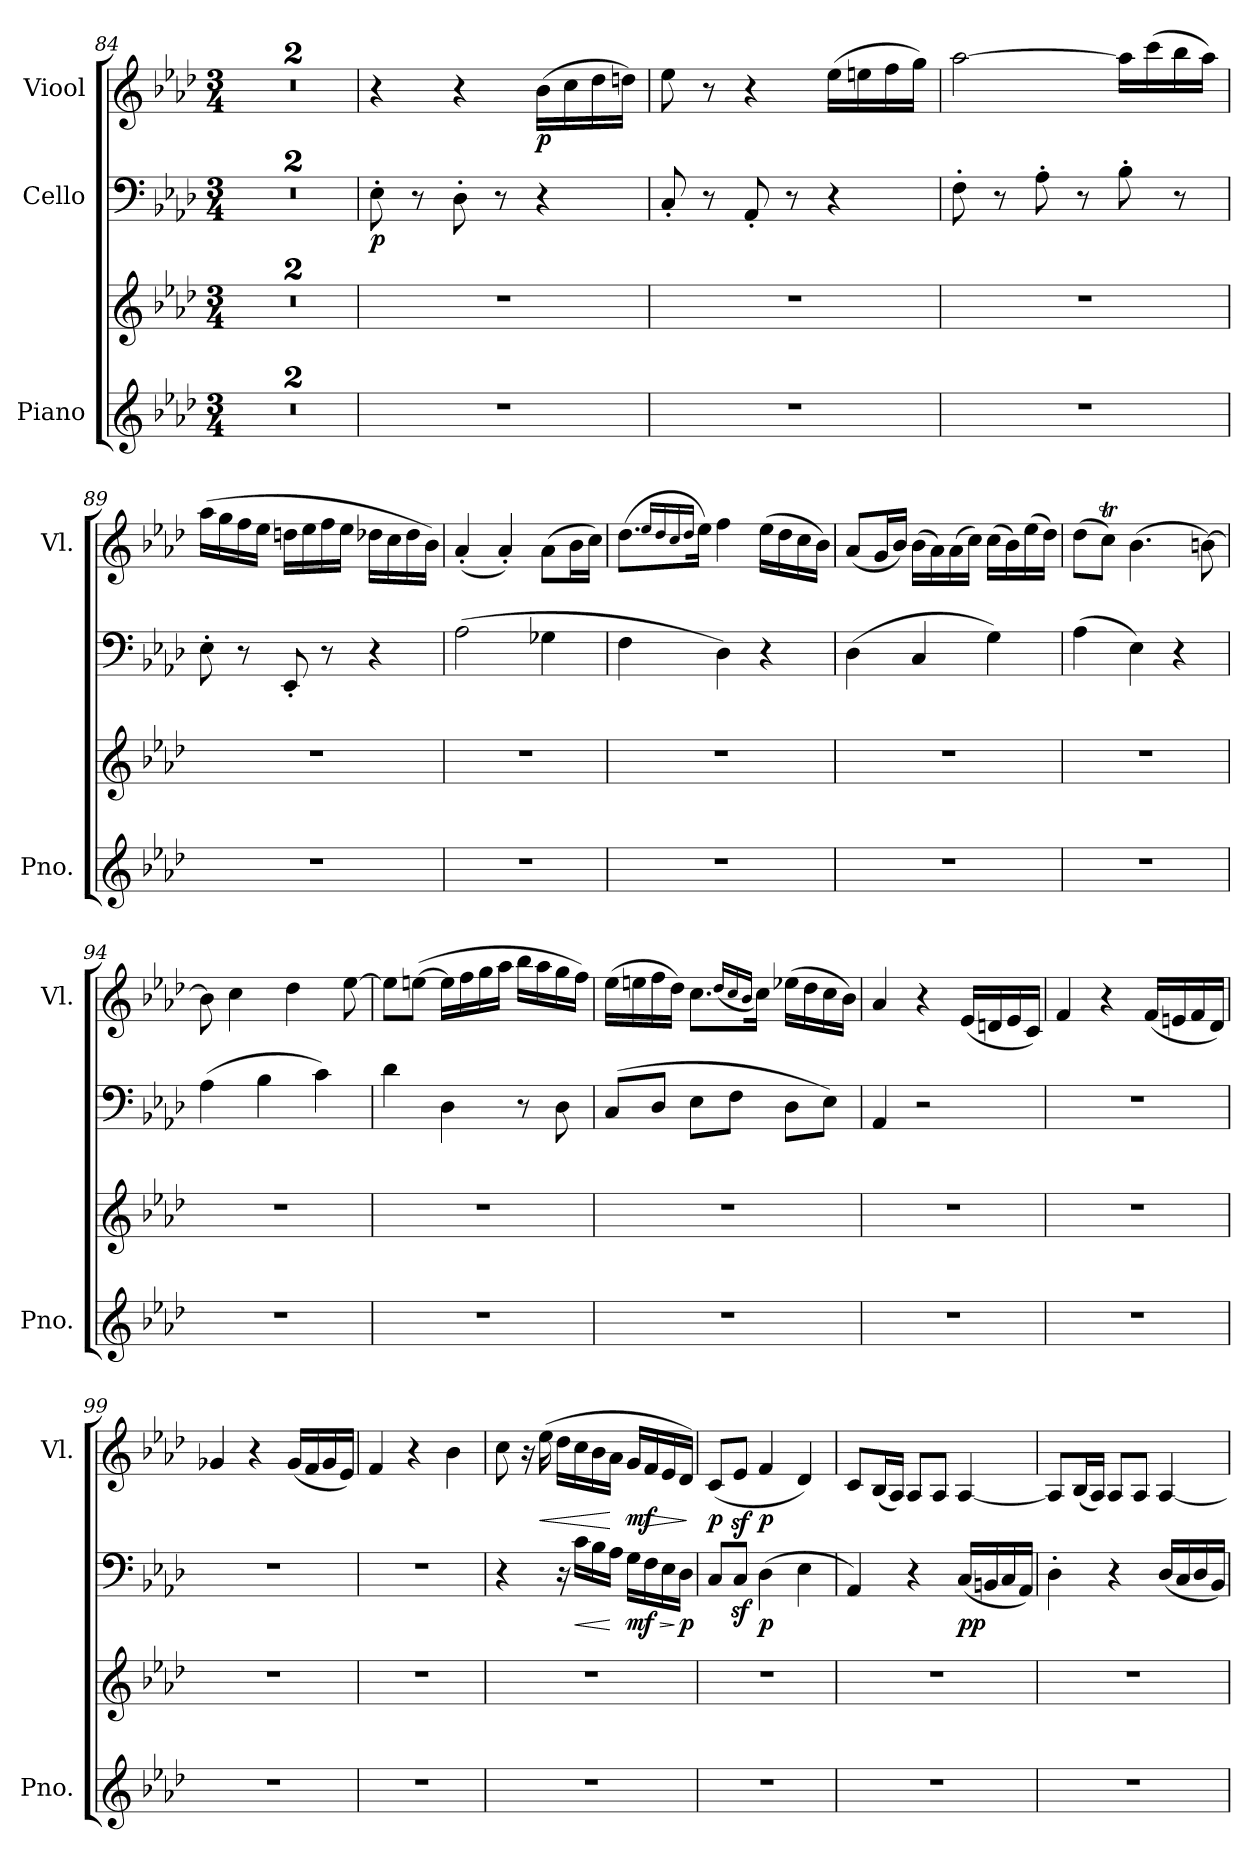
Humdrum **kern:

**kern	**kern	**kern	**dynam	**kern	**dynam
*part3	*part3	*part2	*part2	*part1	*part1
*staff4	*staff3	*staff2	*staff2	*staff1	*staff1
*I"Piano	*	*I"Cello	*	*I"Viool	*
*I'Pno.	*	*	*	*I'Vl.	*
*clefG2	*clefG2	*clefF4	*	*clefG2	*
*k[b-e-a-d-]	*k[b-e-a-d-]	*k[b-e-a-d-]	*	*k[b-e-a-d-]	*
*M3/4	*M3/4	*M3/4	*	*M3/4	*
=84	=84	=84	=84	=84	=84
2.r	2.r	2.r	.	2.r	.
=85	=85	=85	=85	=85	=85
2.r	2.r	2.r	.	2.r	.
=86	=86	=86	=86	=86	=86
!	!	!	!LO:DY:b	!	!
2.r	2.r	8E-'\	p	4r	.
.	.	8r	.	.	.
.	.	8D-'\	.	4r	.
.	.	8r	.	.	.
!	!	!	!	!	!LO:DY:b
.	.	4r	.	(>16b-\LL	p
.	.	.	.	16cc\	.
.	.	.	.	16dd-\	.
.	.	.	.	16ddn\JJ)	.
=87	=87	=87	=87	=87	=87
2.r	2.r	8C'/	.	8ee-\	.
.	.	8r	.	8r	.
.	.	8AA-'/	.	4r	.
.	.	8r	.	.	.
.	.	4r	.	(>16ee-\LL	.
.	.	.	.	16een\	.
.	.	.	.	16ff\	.
.	.	.	.	16gg\JJ)	.
!!LO:LB:g=z
=88	=88	=88	=88	=88	=88
2.r	2.r	8F'\	.	[2aa-\	.
.	.	8r	.	.	.
.	.	8A-'\	.	.	.
.	.	8r	.	.	.
.	.	8B-'\	.	16aa-\LL]	.
.	.	.	.	(>16ccc\	.
.	.	8r	.	16bb-\	.
.	.	.	.	16aa-\JJ)	.
=89	=89	=89	=89	=89	=89
2.r	2.r	8E-'\	.	(>16aa-\LL	.
.	.	.	.	16gg\	.
.	.	8r	.	16ff\	.
.	.	.	.	16ee-\JJ	.
.	.	8EE-'/	.	16ddn\LL	.
.	.	.	.	16ee-\	.
.	.	8r	.	16ff\	.
.	.	.	.	16ee-\JJ	.
.	.	4r	.	16dd-X\LL	.
.	.	.	.	16cc\	.
.	.	.	.	16dd-\	.
.	.	.	.	16b-\JJ)	.
=90	=90	=90	=90	=90	=90
2.r	2.r	(>2A-\	.	(<4a-'/	.
.	.	.	.	4a-'/)	.
.	.	4G-X\	.	(>8a-\L	.
.	.	.	.	16b-\L	.
.	.	.	.	16cc\JJ)	.
=91	=91	=91	=91	=91	=91
2.r	2.r	4F\	.	(>8.dd-\L	.
.	.	.	.	16qee-/LL	.
.	.	.	.	16qdd-/	.
.	.	.	.	16qcc/	.
.	.	.	.	16qdd-/JJ	.
.	.	.	.	16ee-\Jk)	.
.	.	4D-\)	.	4ff\	.
.	.	4r	.	(>16ee-\LL	.
.	.	.	.	16dd-\	.
.	.	.	.	16cc\	.
.	.	.	.	16b-\JJ)	.
!!LO:PB:g=z
=92	=92	=92	=92	=92	=92
2.r	2.r	(>4D-\	.	(<8a-/L	.
.	.	.	.	16g/L	.
.	.	.	.	16b-/JJ)	.
.	.	4C/	.	(>16b-\LL	.
.	.	.	.	16a-\)	.
.	.	.	.	(>16a-\	.
.	.	.	.	16cc\JJ)	.
.	.	4G\)	.	(>16cc\LL	.
.	.	.	.	16b-\)	.
.	.	.	.	(>16ee-\	.
.	.	.	.	16dd-\JJ)	.
=93	=93	=93	=93	=93	=93
2.r	2.r	(>4A-\	.	(>8dd-\L	.
.	.	.	.	8cct\J)	.
.	.	4E-\)	.	(>4.b-\	.
.	.	4r	.	.	.
.	.	.	.	[8bn\)	.
=94	=94	=94	=94	=94	=94
2.r	2.r	(>4A-\	.	8b\]	.
.	.	.	.	4cc\	.
.	.	4B-\	.	.	.
.	.	.	.	4dd-\	.
.	.	4c\)	.	.	.
.	.	.	.	[8ee-\	.
=95	=95	=95	=95	=95	=95
2.r	2.r	4d-\	.	8ee-\L]	.
.	.	.	.	(>[8een\J	.
.	.	4D-\	.	16ee\LL]	.
.	.	.	.	16ff\	.
.	.	.	.	16gg\	.
.	.	.	.	16aa-\JJ	.
.	.	8r	.	16bb-\LL	.
.	.	.	.	16aa-\	.
.	.	8D-\	.	16gg\	.
.	.	.	.	16ff\JJ)	.
!!LO:LB:g=z
=96	=96	=96	=96	=96	=96
2.r	2.r	(>8C/L	.	(>16ee-\LL	.
.	.	.	.	16een\	.
.	.	8D-/J	.	16ff\	.
.	.	.	.	16dd-\JJ)	.
.	.	8E-\L	.	8.cc\L	.
.	.	8F\J	.	.	.
.	.	.	.	(<16qdd-/LL	.
.	.	.	.	16qcc/	.
.	.	.	.	16qb-/JJ	.
.	.	.	.	16cc\Jk)	.
.	.	8D-\L	.	(>16ee-X\LL	.
.	.	.	.	16dd-\	.
.	.	8E-\J)	.	16cc\	.
.	.	.	.	16b-\JJ)	.
=97	=97	=97	=97	=97	=97
2.r	2.r	4AA-/	.	4a-/	.
.	.	2r	.	4r	.
.	.	.	.	(<16e-/LL	.
.	.	.	.	16dn/	.
.	.	.	.	16e-/	.
.	.	.	.	16c/JJ)	.
=98	=98	=98	=98	=98	=98
2.r	2.r	2.r	.	4f/	.
.	.	.	.	4r	.
.	.	.	.	(<16f/LL	.
.	.	.	.	16en/	.
.	.	.	.	16f/	.
.	.	.	.	16d-/JJ)	.
=99	=99	=99	=99	=99	=99
2.r	2.r	2.r	.	4g-X/	.
.	.	.	.	4r	.
.	.	.	.	(<16g-/LL	.
.	.	.	.	16f/	.
.	.	.	.	16g-/	.
.	.	.	.	16e-/JJ)	.
=100	=100	=100	=100	=100	=100
2.r	2.r	2.r	.	4f/	.
.	.	.	.	4r	.
.	.	.	.	4b-\	.
!!LO:LB:g=z
=101	=101	=101	=101	=101	=101
2.r	2.r	4r	.	8cc\	.
.	.	.	.	16r	.
!	!	!	!	!	!LO:HP:b
.	.	.	.	(>16ee-\	<
.	.	16r	.	16dd-\LL	.
!	!	!	!LO:HP:b	!	!
.	.	16c\LL	<	16cc\	.
.	.	16B-\	.	16b-\	.
.	.	16A-\JJ	[	16a-\JJ	[
!	!	!	!LO:HP:b	!	!
!	!	!	!LO:DY:n=1:b	!	!LO:DY:b
.	.	16G\LL	> mf	16g/LL	mf
!	!	!	!	!	!LO:HP:b
.	.	16F\	.	16f/	>
.	.	16E-\	.	16e-/	.
!	!	!	!LO:DY:n=2:b	!	!
.	.	16D-\JJ	] p	16d-/JJ)	.
.	.	.	.	.	]
=102	=102	=102	=102	=102	=102
!	!	!	!	!	!LO:DY:b
2.r	2.r	8C/L	.	(<8c/L	p
.	.	8Cz</J	.	8e-z</J	.
!	!	!	!LO:DY:b	!	!LO:DY:b
.	.	(>4D-\	p	4f/	p
.	.	4E-\	.	4d-/)	.
=103	=103	=103	=103	=103	=103
2.r	2.r	4AA-/)	.	8c/L	.
.	.	.	.	(<16B-/L	.
.	.	.	.	16A-/JJ)	.
.	.	4r	.	8A-/L	.
.	.	.	.	8A-/J	.
!	!	!	!LO:DY:b	!	!
.	.	(<16C/LL	pp	[4A-/	.
.	.	16BBn/	.	.	.
.	.	16C/	.	.	.
.	.	16AA-/JJ)	.	.	.
=104	=104	=104	=104	=104	=104
2.r	2.r	4D-'\	.	8A-/L]	.
.	.	.	.	(<16B-/L	.
.	.	.	.	16A-/JJ)	.
.	.	4r	.	8A-/L	.
.	.	.	.	8A-/J	.
.	.	(<16D-/LL	.	[4A-/	.
.	.	16C/	.	.	.
.	.	16D-/	.	.	.
.	.	16BB-/JJ)	.	.	.
=	=	=	=	=	=
*-	*-	*-	*-	*-	*-
